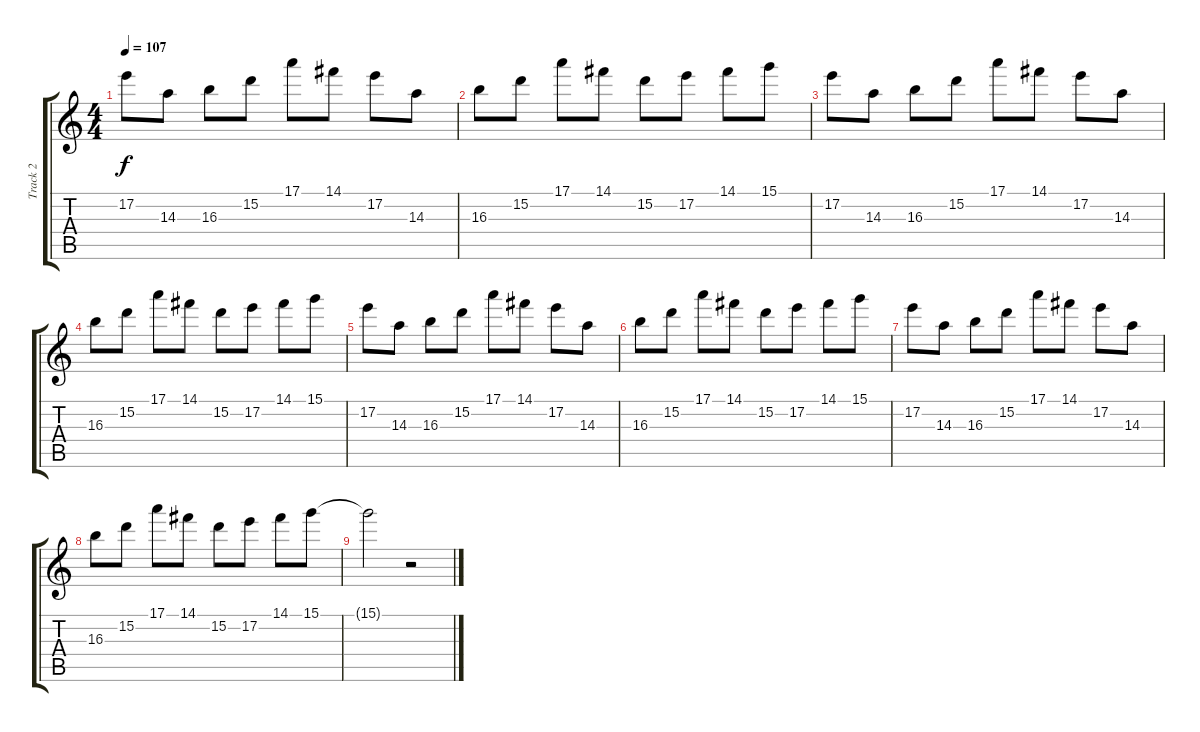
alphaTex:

\track ("Track 2" "Track 2") {instrument electricguitarclean}
\staff {score tabs}
\tuning (E4 B3 G3 D3 A2 E2) {hide}
\ts (4 4)
\tempo 107
\clef g2
\ks c
17.2.8{dy f} 14.3.8 16.3.8 15.2.8 17.1.8 14.1.8 17.2.8 14.3.8 |
16.3.8 15.2.8 17.1.8 14.1.8 15.2.8 17.2.8 14.1.8 15.1.8 |
17.2.8 14.3.8 16.3.8 15.2.8 17.1.8 14.1.8 17.2.8 14.3.8 |
16.3.8 15.2.8 17.1.8 14.1.8 15.2.8 17.2.8 14.1.8 15.1.8 |
17.2.8 14.3.8 16.3.8 15.2.8 17.1.8 14.1.8 17.2.8 14.3.8 |
16.3.8 15.2.8 17.1.8 14.1.8 15.2.8 17.2.8 14.1.8 15.1.8 |
17.2.8 14.3.8 16.3.8 15.2.8 17.1.8 14.1.8 17.2.8 14.3.8 |
16.3.8 15.2.8 17.1.8 14.1.8 15.2.8 17.2.8 14.1.8 15.1.8 |
15.1{t}.2 r.2
